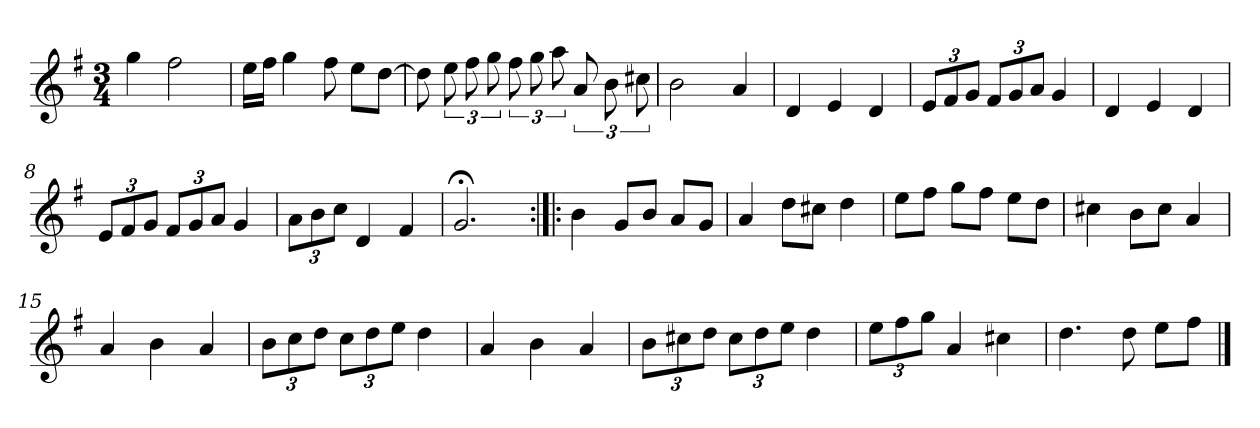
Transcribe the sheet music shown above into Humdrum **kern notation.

**kern
*part1
*staff1
*clefG2
*k[f#]
*G:
*M3/4
*MM120
=1
4gg
2ff#
=2
16ee\LL
16ff#\JJ
4gg
8ff#
8ee\L
[8dd\J
=3
8dd]
12ee
12ff#
12gg
12ff#
12gg
12aa
12a
12b
12cc#X
=4
2b
4a
=5
4d
4e
4d
=6
12e/L
12f#/
12g/J
12f#/L
12g/
12a/J
4g
=7
4d
4e
4d
=8
12e/L
12f#/
12g/J
12f#/L
12g/
12a/J
4g
=9
12a\L
12b\
12cc\J
4d
4f#
=10
2.g;<
=11:|!|:
4b
8g/L
8b/J
8a/L
8g/J
=12
4a
8dd\L
8cc#X\J
4dd
=13
8ee\L
8ff#\J
8gg\L
8ff#\J
8ee\L
8dd\J
=14
4cc#X
8b\L
8cc#\J
4a
=15
4a
4b
4a
=16
12b\L
12cc\
12dd\J
12cc\L
12dd\
12ee\J
4dd
=17
4a
4b
4a
=18
12b\L
12cc#X\
12dd\J
12cc#\L
12dd\
12ee\J
4dd
=19
12ee\L
12ff#\
12gg\J
4a
4cc#X
=20
4.dd
8dd
8ee\L
8ff#\J
==
*-
